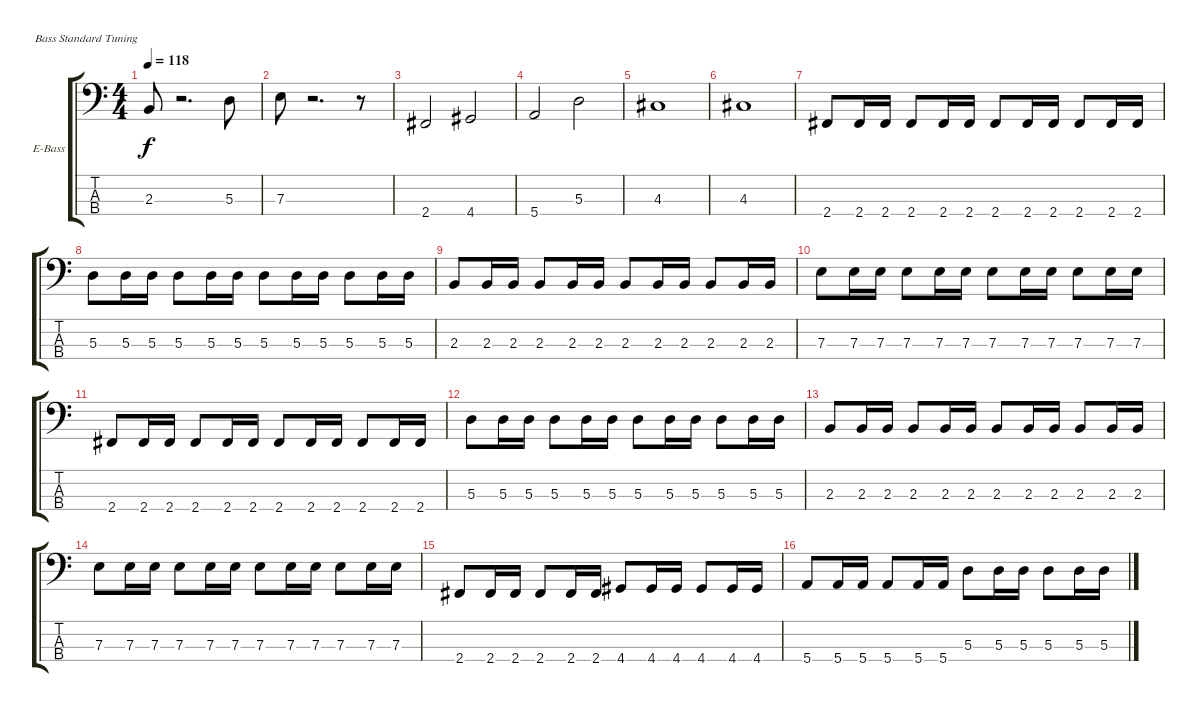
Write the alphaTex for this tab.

\bracketExtendMode groupsimilarinstruments
\firstSystemTrackNameOrientation horizontal
\otherSystemsTrackNameOrientation horizontal
\track ("Bass gtr" "E-Bass") {instrument electricbasspick}
\staff {score tabs}
\tuning (G2 D2 A1 E1)
\ts (4 4)
\tempo 118
\clef f4
\ks c
2.3.8{dy f} r.2{d} 5.3.8 |
7.3.8 r.2{d} r.8 |
2.4.2 4.4.2 |
5.4.2 5.3.2 |
4.3.1 |
4.3.1 |
2.4.8 2.4.16 2.4.16 2.4.8 2.4.16 2.4.16 2.4.8 2.4.16 2.4.16 2.4.8 2.4.16 2.4.16 |
5.3.8 5.3.16 5.3.16 5.3.8 5.3.16 5.3.16 5.3.8 5.3.16 5.3.16 5.3.8 5.3.16 5.3.16 |
2.3.8 2.3.16 2.3.16 2.3.8 2.3.16 2.3.16 2.3.8 2.3.16 2.3.16 2.3.8 2.3.16 2.3.16 |
7.3.8 7.3.16 7.3.16 7.3.8 7.3.16 7.3.16 7.3.8 7.3.16 7.3.16 7.3.8 7.3.16 7.3.16 |
2.4.8 2.4.16 2.4.16 2.4.8 2.4.16 2.4.16 2.4.8 2.4.16 2.4.16 2.4.8 2.4.16 2.4.16 |
5.3.8 5.3.16 5.3.16 5.3.8 5.3.16 5.3.16 5.3.8 5.3.16 5.3.16 5.3.8 5.3.16 5.3.16 |
2.3.8 2.3.16 2.3.16 2.3.8 2.3.16 2.3.16 2.3.8 2.3.16 2.3.16 2.3.8 2.3.16 2.3.16 |
7.3.8 7.3.16 7.3.16 7.3.8 7.3.16 7.3.16 7.3.8 7.3.16 7.3.16 7.3.8 7.3.16 7.3.16 |
2.4.8 2.4.16 2.4.16 2.4.8 2.4.16 2.4.16 4.4.8 4.4.16 4.4.16 4.4.8 4.4.16 4.4.16 |
5.4.8 5.4.16 5.4.16 5.4.8 5.4.16 5.4.16 5.3.8 5.3.16 5.3.16 5.3.8 5.3.16 5.3.16
